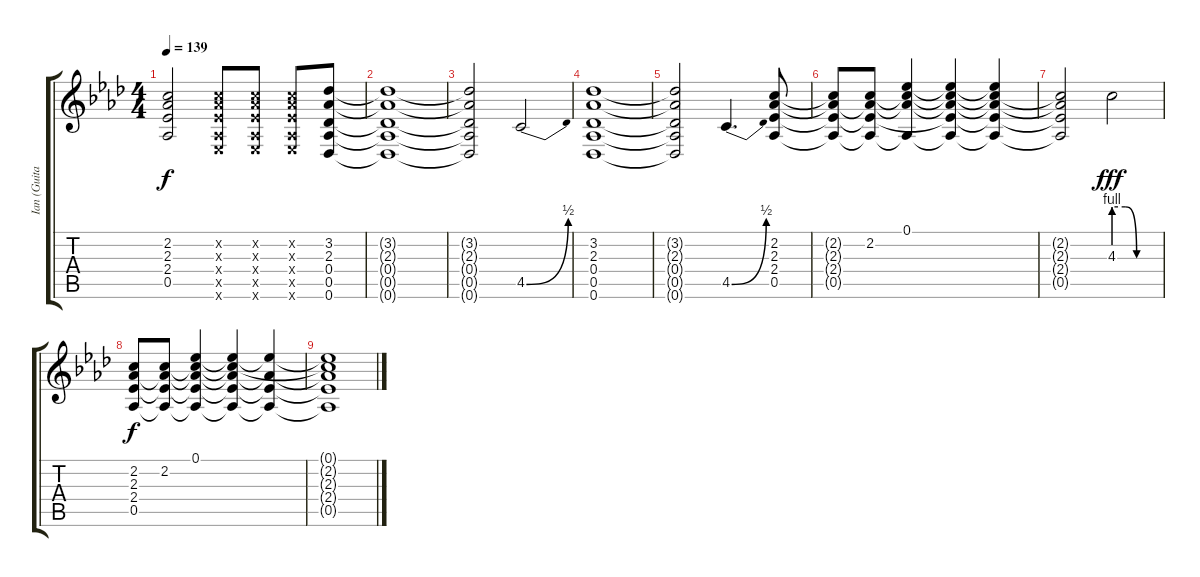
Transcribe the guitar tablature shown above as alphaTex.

\track ("Ian (Guitar 1)" "Ian (Guita") {instrument overdrivenguitar}
\staff {score tabs}
\tuning (Eb4 Bb3 Gb3 Db3 Ab2 Db2) {hide}
\ts (4 4)
\tempo 139
\clef g2
\ks ab
(2.2{t} 2.3{t} 2.4{t} 0.5{t}).2{dy f} (2.2{x} 2.3{x} 2.4{x} 0.5{x} 2.6{x}).8{volume 16} (2.2{x} 2.3{x} 2.4{x} 0.5{x} 2.6{x}).8 (2.2{x} 2.3{x} 2.4{x} 0.5{x} 2.6{x}).8 (3.2 2.3 0.4 0.5 0.6).8{volume 13} |
(3.2{t} 2.3{t} 0.4{t} 0.5{t} 0.6{t}).1 |
(3.2{t} 2.3{t} 0.4{t} 0.5{t} 0.6{t}).2 4.5{be (bend 0 0 60 2)}.2 |
(3.2 2.3 0.4 0.5 0.6).1 |
(3.2{t} 2.3{t} 0.4{t} 0.5{t} 0.6{t}).2 4.5{be (bend 0 0 60 2)}.4{d} (2.2 2.3 2.4 0.5).8 |
(2.2{t} 2.3{t} 2.4{t} 0.5{t}).8 (2.2 2.3{t} 2.4{t} 0.5{t}).8 (0.1 2.2{t} 2.3{t} 0.5{t}).4 (0.1{t} 2.2{t} 2.3{t} 2.4{t} 0.5{t}).4 (0.1{t} 2.2{t} 2.3{t} 2.4{t} 0.5{t}).4 |
(2.2{t} 2.3{t} 2.4{t} 0.5{t}).2 4.3{be (custom 0 4 15 4 30 0 60 0)}.2{dy fff} |
(2.2 2.3 2.4 0.5).8{dy f} (2.2 2.3{t} 2.4{t} 0.5{t}).8 (0.1 2.2{t} 2.3{t} 2.4{t} 0.5{t}).4 (0.1{t} 2.2{t} 2.3{t} 2.4{t} 0.5{t}).4 (0.1{t} 2.3{t} 2.4{t} 0.5{t}).4 |
(0.1{t} 2.2{t} 2.3{t} 2.4{t} 0.5{t}).1
